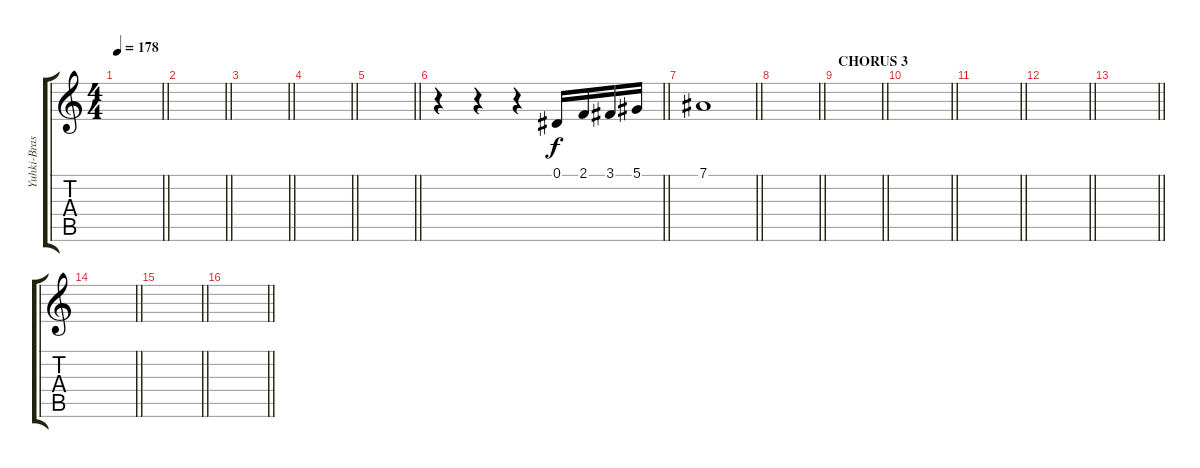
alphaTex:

\track ("Yuhki-Brass" "Yuhki-Bras") {instrument brasssection}
\staff {score tabs}
\tuning (Eb4 Bb3 Gb3 Db3 Ab2 Eb2) {hide}
\ts (4 4)
\tempo 178
\clef g2
\barLineRight lightlight
\ks c
|
\barLineRight lightlight
|
\barLineRight lightlight
|
\barLineRight lightlight
|
\barLineRight lightlight
|
\barLineRight lightlight
r.4 r.4 r.4 0.1.16 2.1.16 3.1.16 5.1.16 |
\barLineRight lightlight
7.1.1 |
\barLineRight lightlight
|
\section ("" "CHORUS 3")
\barLineRight lightlight
|
\barLineRight lightlight
|
\barLineRight lightlight
|
\barLineRight lightlight
|
\barLineRight lightlight
|
\barLineRight lightlight
|
\barLineRight lightlight
|
\barLineRight lightlight
